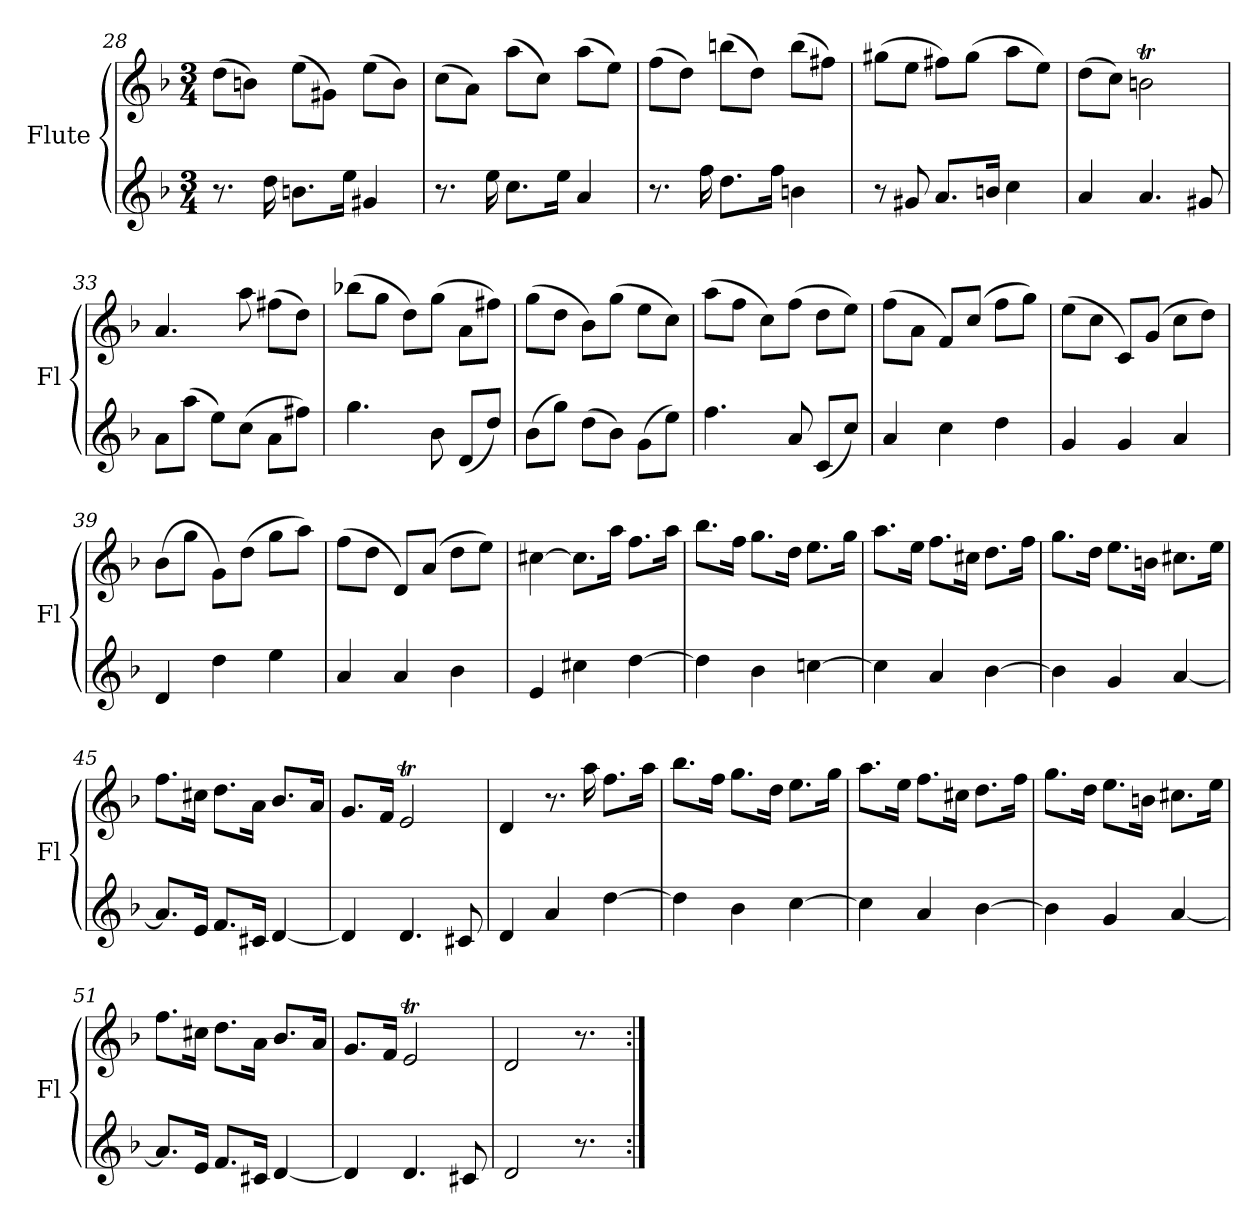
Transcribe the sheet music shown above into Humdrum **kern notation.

**kern	**kern
*part2	*part1
*staff2	*staff1
*I"Flute	*I"Flute
*I'Fl	*I'Fl
*clefG2	*clefG2
*k[b-]	*k[b-]
*F:	*F:
*M3/4	*M3/4
=28	=28
8.r	(>8dd\L
.	8bn\J)
16dd\	.
8.bn\L	(>8ee\L
.	8g#X\J)
16ee\Jk	.
4g#X/	(>8ee\L
.	8b\J)
!!LO:LB:g=z
=29	=29
8.r	(>8cc\L
.	8a\J)
16ee\	.
8.cc\L	(>8aa\L
.	8cc\J)
16ee\Jk	.
4a/	(>8aa\L
.	8ee\J)
=30	=30
8.r	(>8ff\L
.	8dd\J)
16ff\	.
8.dd\L	(>8bbn\L
.	8dd\J)
16ff\Jk	.
4bn\	(>8bb\L
.	8ff#X\J)
=31	=31
8r	(>8gg#X\L
8g#X/	8ee\J
8.a/L	8ff#X\L)
.	(>8gg#\J
16bn/Jk	.
4cc\	8aa\L
.	8ee\J)
=32	=32
4a/	(>8dd\L
.	8cc\J)
4.a/	2bnt\
8g#X/	.
=33	=33
8a\L	4.a/
(>8aa\J	.
8ee\L)	.
(>8cc\J	8aa\
8a\L	(>8ff#X\L
8ff#X\J)	8dd\J)
!!LO:LB:g=z
=34	=34
4.gg\	(>8bb-X\L
.	8gg\J
.	8dd\L)
8b-\	(>8gg\J
(<8d/L	8a\L
8dd/J)	8ff#X\J)
=35	=35
(>8b-\L	(>8gg\L
8gg\J)	8dd\J
(>8dd\L	8b-\L)
8b-\J)	(>8gg\J
(>8g\L	8ee\L
8ee\J)	8cc\J)
=36	=36
4.ff\	(>8aa\L
.	8ff\J
.	8cc\L)
8a/	(>8ff\J
(<8c/L	8dd\L
8cc/J)	8ee\J)
=37	=37
4a/	(>8ff\L
.	8a\J
4cc\	8f/L)
.	(>8cc/J
4dd\	8ff\L
.	8gg\J)
=38	=38
4g/	(>8ee\L
.	8cc\J
4g/	8c/L)
.	(>8g/J
4a/	8cc\L
.	8dd\J)
!!LO:LB:g=z
=39	=39
4d/	(>8b-\L
.	8gg\J
4dd\	8g\L)
.	(>8dd\J
4ee\	8gg\L
.	8aa\J)
=40	=40
4a/	(>8ff\L
.	8dd\J
4a/	8d/L)
.	(>8a/J
4b-\	8dd\L
.	8ee\J)
=41	=41
4e/	[4cc#X\
4cc#X\	8.cc#\L]
.	16aa\Jk
[4dd\	8.ff\L
.	16aa\Jk
=42	=42
4dd\]	8.bb-\L
.	16ff\Jk
4b-\	8.gg\L
.	16dd\Jk
[4ccn\	8.ee\L
.	16gg\Jk
=43	=43
4cc\]	8.aa\L
.	16ee\Jk
4a/	8.ff\L
.	16cc#X\Jk
[4b-\	8.dd\L
.	16ff\Jk
!!LO:LB:g=z
=44	=44
4b-\]	8.gg\L
.	16dd\Jk
4g/	8.ee\L
.	16bn\Jk
[4a/	8.cc#X\L
.	16ee\Jk
=45	=45
8.a/L]	8.ff\L
16e/Jk	16cc#X\Jk
8.f/L	8.dd\L
16c#X/Jk	16a\Jk
[4d/	8.b-/L
.	16a/Jk
=46	=46
4d/]	8.g/L
.	16f/Jk
4.d/	2et/
8c#X/	.
=47	=47
4d/	4d/
4a/	8.r
.	16aa\
[4dd\	8.ff\L
.	16aa\Jk
=48	=48
4dd\]	8.bb-\L
.	16ff\Jk
4b-\	8.gg\L
.	16dd\Jk
[4cc\	8.ee\L
.	16gg\Jk
!!LO:LB:g=z
=49	=49
4cc\]	8.aa\L
.	16ee\Jk
4a/	8.ff\L
.	16cc#X\Jk
[4b-\	8.dd\L
.	16ff\Jk
=50	=50
4b-\]	8.gg\L
.	16dd\Jk
4g/	8.ee\L
.	16bn\Jk
[4a/	8.cc#X\L
.	16ee\Jk
=51	=51
8.a/L]	8.ff\L
16e/Jk	16cc#X\Jk
8.f/L	8.dd\L
16c#X/Jk	16a\Jk
[4d/	8.b-/L
.	16a/Jk
=52	=52
4d/]	8.g/L
.	16f/Jk
4.d/	2et/
8c#X/	.
=53	=53
2d/	2d/
8.r	8.r
16ryy	16ryy
=:|!	=:|!
*-	*-
